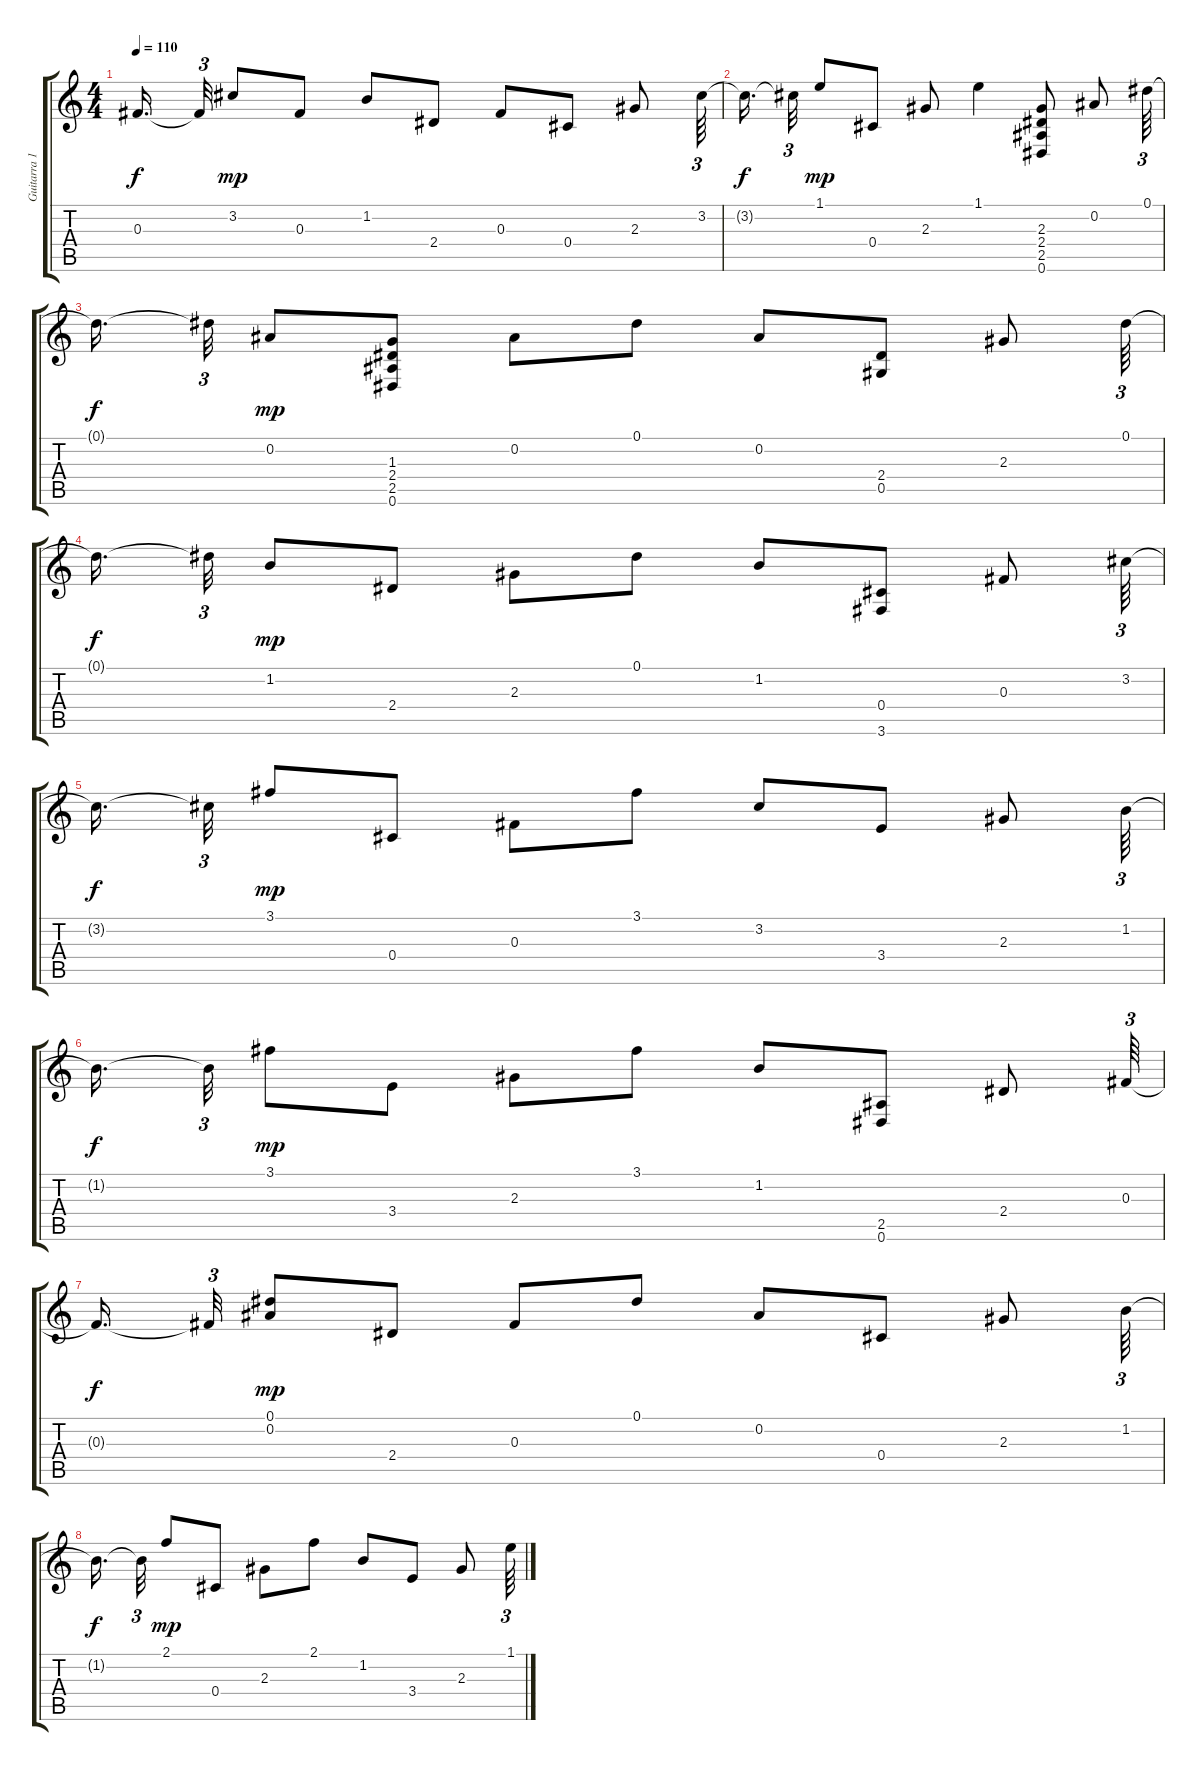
\track ("Guitarra 1" "Guitarra 1") {instrument acousticguitarsteel}
\staff {score tabs}
\tuning (Eb4 Bb3 Gb3 Db3 Ab2 Eb2) {hide}
\ts (4 4)
\tempo 110
\clef g2
\ks c
0.3{t}.16{d dy f beam splitsecondary} 0.3{t}.32{tu (3 2)} 3.2.8{dy mp} 0.3.8 1.2.8 2.4.8 0.3.8 0.4.8 2.3.8 3.2.64{tu (3 2)} |
3.2{t}.16{d dy f beam splitsecondary} 3.2{t}.32{tu (3 2)} 1.1.8{dy mp} 0.4.8 2.3.8 1.1.4 (2.3 2.4 2.5 0.6).8 0.2.8 0.1.64{tu (3 2)} |
0.1{t}.16{d dy f beam splitsecondary} 0.1{t}.32{tu (3 2)} 0.2.8{dy mp} (1.3 2.4 2.5 0.6).8 0.2.8 0.1.8 0.2.8 (2.4 0.5).8 2.3.8 0.1.64{tu (3 2)} |
0.1{t}.16{d dy f beam splitsecondary} 0.1{t}.32{tu (3 2)} 1.2.8{dy mp} 2.4.8 2.3.8 0.1.8 1.2.8 (0.4 3.6).8 0.3.8 3.2.64{tu (3 2)} |
3.2{t}.16{d dy f beam splitsecondary} 3.2{t}.32{tu (3 2)} 3.1.8{dy mp} 0.4.8 0.3.8 3.1.8 3.2.8 3.4.8 2.3.8 1.2.64{tu (3 2)} |
1.2{t}.16{d dy f beam splitsecondary} 1.2{t}.32{tu (3 2)} 3.1.8{dy mp} 3.4.8 2.3.8 3.1.8 1.2.8 (2.5 0.6).8 2.4.8 0.3.64{tu (3 2)} |
0.3{t}.16{d dy f beam splitsecondary} 0.3{t}.32{tu (3 2)} (0.1 0.2).8{dy mp} 2.4.8 0.3.8 0.1.8 0.2.8 0.4.8 2.3.8 1.2.64{tu (3 2)} |
1.2{t}.16{d dy f beam splitsecondary} 1.2{t}.32{tu (3 2)} 2.1.8{dy mp} 0.4.8 2.3.8 2.1.8 1.2.8 3.4.8 2.3.8 1.1.64{tu (3 2)}
